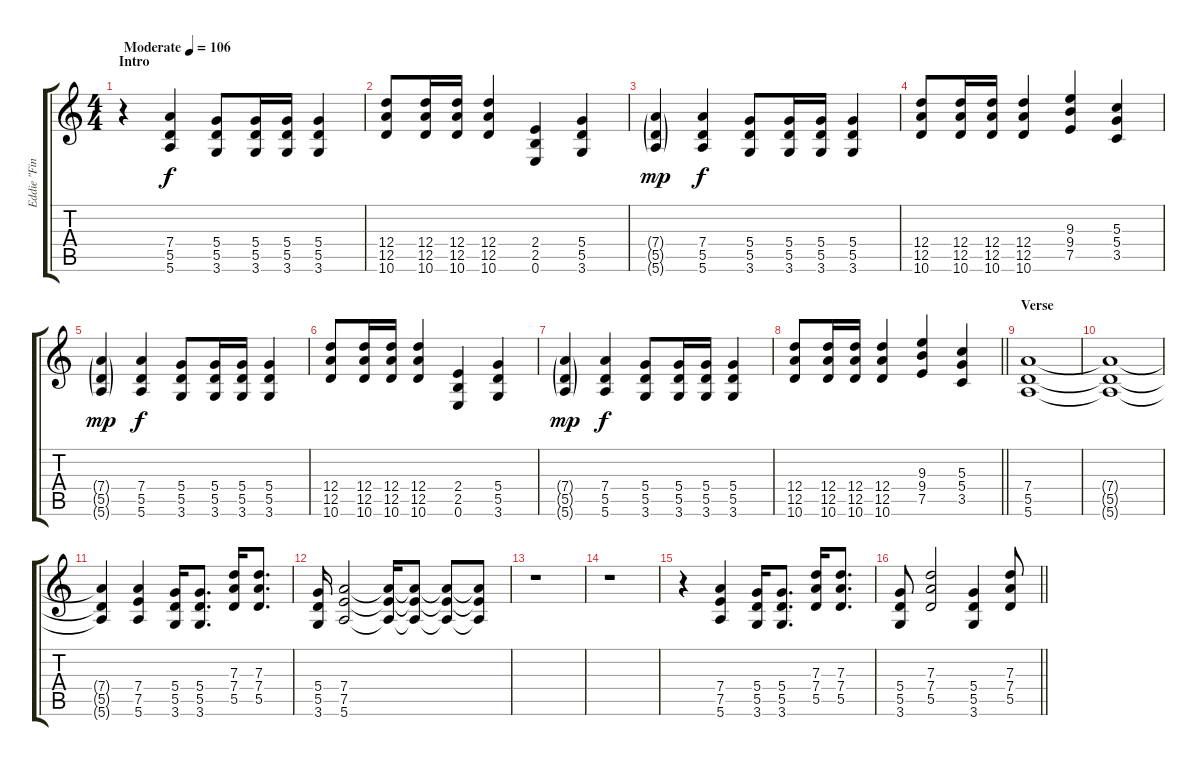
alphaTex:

\track ("Eddie \"Fingers\" Ojeda" "Eddie \"Fin") {instrument distortionguitar}
\staff {score tabs}
\tuning (E4 B3 G3 D3 A2 E2) {hide}
\ts (4 4)
\section ("" "Intro")
\tempo (106 "Moderate")
\clef g2
\ks c
r.4{dy f instrument distortionguitar} (7.4 5.5 5.6).4 (5.4 5.5 3.6).8 (5.4 5.5 3.6).16 (5.4 5.5 3.6).16 (5.4 5.5 3.6).4 |
(12.4 12.5 10.6).8 (12.4 12.5 10.6).16 (12.4 12.5 10.6).16 (12.4 12.5 10.6).4 (2.4 2.5 0.6).4 (5.4 5.5 3.6).4 |
(7.4{g} 5.5{g} 5.6{g}).4{dy mp} (7.4 5.5 5.6).4{dy f} (5.4 5.5 3.6).8 (5.4 5.5 3.6).16 (5.4 5.5 3.6).16 (5.4 5.5 3.6).4 |
(12.4 12.5 10.6).8 (12.4 12.5 10.6).16 (12.4 12.5 10.6).16 (12.4 12.5 10.6).4 (9.3 9.4 7.5).4 (5.3 5.4 3.5).4 |
(7.4{g} 5.5{g} 5.6{g}).4{dy mp} (7.4 5.5 5.6).4{dy f} (5.4 5.5 3.6).8 (5.4 5.5 3.6).16 (5.4 5.5 3.6).16 (5.4 5.5 3.6).4 |
(12.4 12.5 10.6).8 (12.4 12.5 10.6).16 (12.4 12.5 10.6).16 (12.4 12.5 10.6).4 (2.4 2.5 0.6).4 (5.4 5.5 3.6).4 |
(7.4{g} 5.5{g} 5.6{g}).4{dy mp} (7.4 5.5 5.6).4{dy f} (5.4 5.5 3.6).8 (5.4 5.5 3.6).16 (5.4 5.5 3.6).16 (5.4 5.5 3.6).4 |
\barLineRight lightlight
(12.4 12.5 10.6).8 (12.4 12.5 10.6).16 (12.4 12.5 10.6).16 (12.4 12.5 10.6).4 (9.3 9.4 7.5).4 (5.3 5.4 3.5).4 |
\section ("" "Verse")
(7.4 5.5 5.6).1 |
(7.4{t} 5.5{t} 5.6{t}).1 |
(7.4{t} 5.5{t} 5.6{t}).4 (7.4 7.5 5.6).4 (5.4 5.5 3.6).16 (5.4 5.5 3.6).8{d} (7.3 7.4 5.5).16 (7.3 7.4 5.5).8{d} |
(5.4 5.5 3.6).16 (7.4 7.5 5.6).2 (7.4{t} 7.5{t} 5.6{t}).16 (7.4{t} 7.5{t} 5.6{t}).8 (7.4{t} 7.5{t} 5.6{t}).8 (7.4{t} 7.5{t} 5.6{t}).8 |
r.1 |
r.1 |
r.4 (7.4 7.5 5.6).4 (5.4 5.5 3.6).16 (5.4 5.5 3.6).8{d} (7.3 7.4 5.5).16 (7.3 7.4 5.5).8{d} |
\barLineRight lightlight
(5.4 5.5 3.6).8 (7.3 7.4 5.5).2 (5.4 5.5 3.6).4 (7.3 7.4 5.5).8
